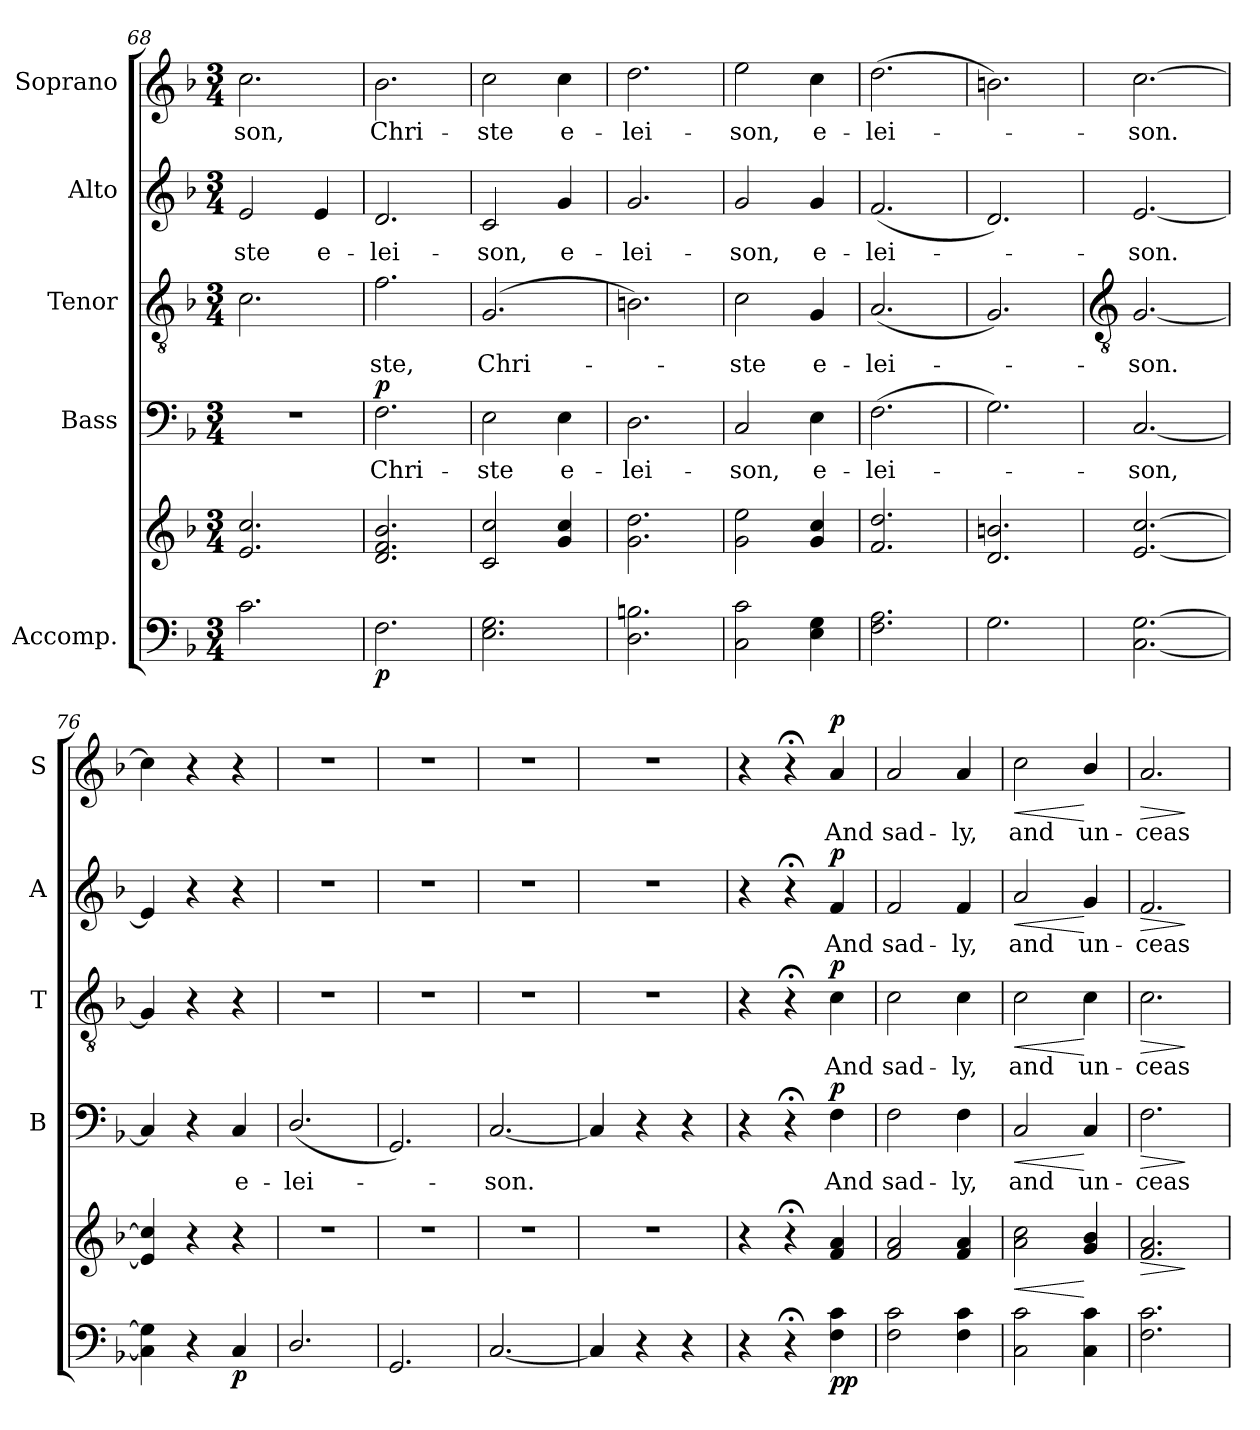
**kern	**kern	**dynam	**kern	**text	**dynam	**kern	**text	**dynam	**kern	**text	**dynam	**kern	**text	**dynam
*part5	*part5	*part5	*part4	*part4	*part4	*part3	*part3	*part3	*part2	*part2	*part2	*part1	*part1	*part1
*staff6	*staff5	*staff5/6	*staff4	*staff4	*staff4	*staff3	*staff3	*staff3	*staff2	*staff2	*staff2	*staff1	*staff1	*staff1
*I"Accomp.	*	*	*I"Bass	*	*	*I"Tenor	*	*	*I"Alto	*	*	*I"Soprano	*	*
*	*	*	*I'B	*	*	*I'T	*	*	*I'A	*	*	*I'S	*	*
*clefF4	*clefG2	*	*clefF4	*	*	*clefGv2	*	*	*clefG2	*	*	*clefG2	*	*
*k[b-]	*k[b-]	*	*k[b-]	*	*	*k[b-]	*	*	*k[b-]	*	*	*k[b-]	*	*
*F:	*F:	*	*F:	*	*	*F:	*	*	*F:	*	*	*F:	*	*
*M3/4	*M3/4	*	*M3/4	*	*	*M3/4	*	*	*M3/4	*	*	*M3/4	*	*
=68	=68	=68	=68	=68	=68	=68	=68	=68	=68	=68	=68	=68	=68	=68
!	!	!	!LO:N:vis=1	!	!	!	!	!	!	!LO:LY:b	!	!	!LO:LY:b	!
2.c	2.e 2.cc	.	2.r	.	.	2.c	.	.	2e	-ste	.	2.cc	-son,	.
!	!	!	!	!	!	!	!	!	!	!LO:LY:b	!	!	!	!
.	.	.	.	.	.	.	.	.	4e	e-	.	.	.	.
=69	=69	=69	=69	=69	=69	=69	=69	=69	=69	=69	=69	=69	=69	=69
!	!	!LO:DY:b=2	!	!LO:LY:b	!LO:DY:b	!	!LO:LY:b	!	!	!LO:LY:b	!	!	!LO:LY:b	!
2.F	2.d 2.f 2.b-	p	2.F	Chri-	p	2.f	ste,	.	2.d	-lei-	.	2.b-	Chri-	.
=70	=70	=70	=70	=70	=70	=70	=70	=70	=70	=70	=70	=70	=70	=70
!	!	!	!	!LO:LY:b	!	!	!LO:LY:b	!	!	!LO:LY:b	!	!	!LO:LY:b	!
2.E 2.G	2c 2cc	.	2E	-ste	.	(<2.G	Chri-	.	2c	-son,	.	2cc	-ste	.
!	!	!	!	!LO:LY:b	!	!	!	!	!	!LO:LY:b	!	!	!LO:LY:b	!
.	4g 4cc	.	4E	e-	.	.	.	.	4g	e-	.	4cc	e-	.
=71	=71	=71	=71	=71	=71	=71	=71	=71	=71	=71	=71	=71	=71	=71
!	!	!	!	!LO:LY:b	!	!	!	!	!	!LO:LY:b	!	!	!LO:LY:b	!
2.D 2.Bn	2.g 2.dd	.	2.D	-lei-	.	2.Bn)	.	.	2.g	-lei-	.	2.dd	-lei-	.
=72	=72	=72	=72	=72	=72	=72	=72	=72	=72	=72	=72	=72	=72	=72
!	!	!	!	!LO:LY:b	!	!	!LO:LY:b	!	!	!LO:LY:b	!	!	!LO:LY:b	!
2C 2c	2g 2ee	.	2C	-son,	.	2c	ste	.	2g	-son,	.	2ee	-son,	.
!	!	!	!	!LO:LY:b	!	!	!LO:LY:b	!	!	!LO:LY:b	!	!	!LO:LY:b	!
4E 4G	4g 4cc	.	4E	e-	.	4G	e-	.	4g	e-	.	4cc	e-	.
=73	=73	=73	=73	=73	=73	=73	=73	=73	=73	=73	=73	=73	=73	=73
!	!	!	!	!LO:LY:b	!	!	!LO:LY:b	!	!	!LO:LY:b	!	!	!LO:LY:b	!
2.F 2.A	2.f 2.dd	.	(>2.F	-lei-	.	(<2.A	-lei-	.	(<2.f	-lei-	.	(>2.dd	-lei-	.
=74	=74	=74	=74	=74	=74	=74	=74	=74	=74	=74	=74	=74	=74	=74
2.G	2.d 2.bn	.	2.G)	.	.	2.G)	.	.	2.d)	.	.	2.bn)	.	.
!!LO:LB:g=z
=75	=75	=75	=75	=75	=75	=75	=75	=75	=75	=75	=75	=75	=75	=75
*	*	*	*	*	*	*clefGv2	*	*	*	*	*	*	*	*
!	!	!	!	!LO:LY:b	!	!	!LO:LY:b	!	!	!LO:LY:b	!	!	!LO:LY:b	!
[2.C [2.G	[2.e [2.cc	.	[2.C	son,	.	[2.G	son.	.	[2.e	son.	.	[2.cc	son.	.
=76	=76	=76	=76	=76	=76	=76	=76	=76	=76	=76	=76	=76	=76	=76
4C] 4G]	4e] 4cc]	.	4C]	.	.	4G]	.	.	4e]	.	.	4cc]	.	.
4r	4r	.	4r	.	.	4r	.	.	4r	.	.	4r	.	.
!	!	!LO:DY:b=2	!	!LO:LY:b	!	!	!	!	!	!	!	!	!	!
4C	4r	p	4C	e-	.	4r	.	.	4r	.	.	4r	.	.
=77	=77	=77	=77	=77	=77	=77	=77	=77	=77	=77	=77	=77	=77	=77
!	!LO:N:vis=1	!	!	!LO:LY:b	!	!LO:N:vis=1	!	!	!LO:N:vis=1	!	!	!LO:N:vis=1	!	!
2.D/	2.r	.	(<2.D/	-lei-	.	2.r	.	.	2.r	.	.	2.r	.	.
=78	=78	=78	=78	=78	=78	=78	=78	=78	=78	=78	=78	=78	=78	=78
!	!LO:N:vis=1	!	!	!	!	!LO:N:vis=1	!	!	!LO:N:vis=1	!	!	!LO:N:vis=1	!	!
2.GG	2.r	.	2.GG)	.	.	2.r	.	.	2.r	.	.	2.r	.	.
=79	=79	=79	=79	=79	=79	=79	=79	=79	=79	=79	=79	=79	=79	=79
!	!LO:N:vis=1	!	!	!LO:LY:b	!	!LO:N:vis=1	!	!	!LO:N:vis=1	!	!	!LO:N:vis=1	!	!
[2.C	2.r	.	[2.C	son.	.	2.r	.	.	2.r	.	.	2.r	.	.
=80	=80	=80	=80	=80	=80	=80	=80	=80	=80	=80	=80	=80	=80	=80
!	!LO:N:vis=1	!	!	!	!	!LO:N:vis=1	!	!	!LO:N:vis=1	!	!	!LO:N:vis=1	!	!
4C]	2.r	.	4C]	.	.	2.r	.	.	2.r	.	.	2.r	.	.
4r	.	.	4r	.	.	.	.	.	.	.	.	.	.	.
4r	.	.	4r	.	.	.	.	.	.	.	.	.	.	.
=81	=81	=81	=81	=81	=81	=81	=81	=81	=81	=81	=81	=81	=81	=81
4r	4r	.	4r	.	.	4r	.	.	4r	.	.	4r	.	.
4r;<	4r;<	.	4r;<	.	.	4r;<	.	.	4r;<	.	.	4r;<	.	.
!	!	!LO:DY:b=2	!	!LO:LY:b	!	!	!LO:LY:b	!	!	!LO:LY:b	!	!	!LO:LY:b	!
!	!	!LO:DY:n=1:b	!	!	!LO:DY:b	!	!	!LO:DY:b	!	!	!LO:DY:b	!	!	!LO:DY:b
4F 4c	4f 4a	p p	4F	And	p	4c	And	p	4f	And	p	4a	And	p
=82	=82	=82	=82	=82	=82	=82	=82	=82	=82	=82	=82	=82	=82	=82
!	!	!	!	!LO:LY:b	!	!	!LO:LY:b	!	!	!LO:LY:b	!	!	!LO:LY:b	!
2F 2c	2f 2a	.	2F	sad-	.	2c	sad-	.	2f	sad-	.	2a	sad-	.
!	!	!	!	!LO:LY:b	!	!	!LO:LY:b	!	!	!LO:LY:b	!	!	!LO:LY:b	!
4F 4c	4f 4a	.	4F	-ly,	.	4c	-ly,	.	4f	-ly,	.	4a	-ly,	.
=83	=83	=83	=83	=83	=83	=83	=83	=83	=83	=83	=83	=83	=83	=83
!	!	!LO:HP:b	!	!LO:LY:b	!LO:HP:b	!	!LO:LY:b	!LO:HP:b	!	!LO:LY:b	!LO:HP:b	!	!LO:LY:b	!LO:HP:b
2C 2c	2a 2cc	<	2C	and	<	2c	and	<	2a	and	<	2cc	and	<
!	!	!	!	!LO:LY:b	!	!	!LO:LY:b	!	!	!LO:LY:b	!	!	!LO:LY:b	!
4C 4c	4g/ 4b-/	[	4C	un-	[	4c	un-	[	4g/	un-	[	4b-/	un-	[
=84	=84	=84	=84	=84	=84	=84	=84	=84	=84	=84	=84	=84	=84	=84
!	!	!LO:HP:b	!	!LO:LY:b	!LO:HP:b	!	!LO:LY:b	!LO:HP:b	!	!LO:LY:b	!LO:HP:b	!	!LO:LY:b	!LO:HP:b
2.F 2.c	2.f 2.a	>	2.F	-ceas-	>	2.c	-ceas-	>	2.f	-ceas-	>	2.a	-ceas-	>
.	.	]	.	.	]	.	.	]	.	.	]	.	.	]
=	=	=	=	=	=	=	=	=	=	=	=	=	=	=
*-	*-	*-	*-	*-	*-	*-	*-	*-	*-	*-	*-	*-	*-	*-
